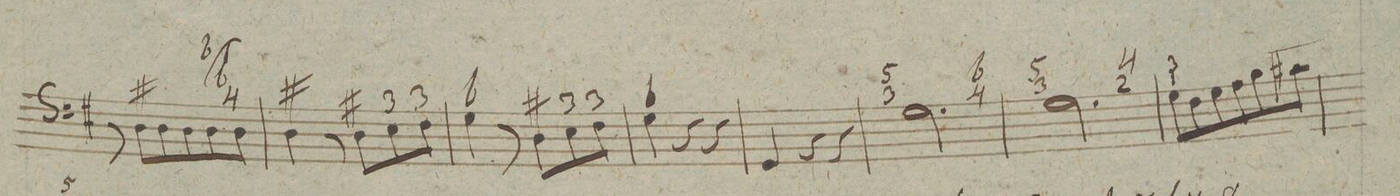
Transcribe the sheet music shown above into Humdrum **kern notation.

**kern	**fba	**dynam
*I"Organo	*	*
*clefF4	*	*
*k[f#]	*	*
*M3/4	*	*
8r	.	.
8D\L	#	.
8D\	.	.
8D\	.	.
8D\	.	.
8D\J	8 6 4	.
=104	=104	=104
4D\	#	.
8r	.	.
8D\L	#	.
8E\	3	.
8F#\J	3	.
=105	=105	=105
4G\	-	.
8r	.	.
8D\L	#	.
8E\	3	.
8F#\J	3	.
=106	=106	=106
4G\	-	.
4r	.	.
4r	.	.
=107	=107	=107
4GG/	.	.
4r	.	.
4r	.	.
=108	=108	=108
2.G\	5 3	.
.	6 4	.
=109	=109	=109
2.G\	5 3	.
.	4 2	.
=110	=110	=110
8G\L	3 1	.
8F#\	.	.
8G\	.	.
8A\	.	.
8B\	.	.
8c#X\J	.	.
=111	=111	=111
*-	*-	*-
